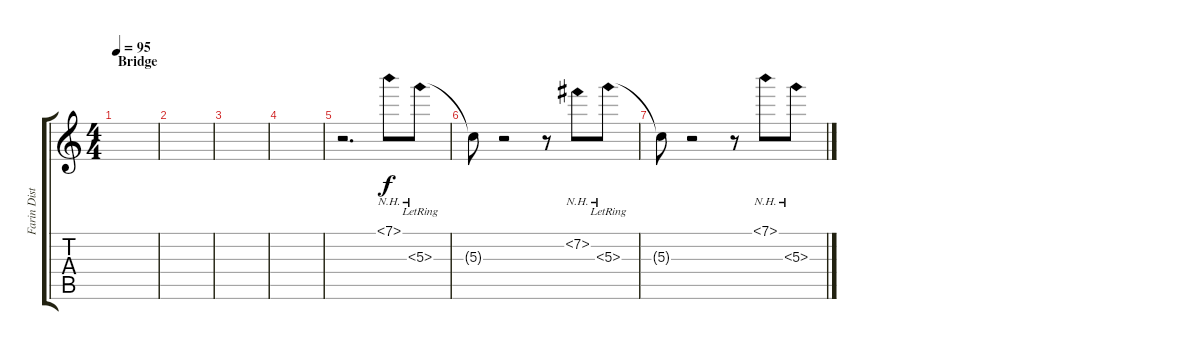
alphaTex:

\track ("Farin Dist II" "Farin Dist") {instrument distortionguitar}
\staff {score tabs}
\tuning (E4 B3 G3 D3 A2 E2) {hide}
\ts (4 4)
\section ("" "Bridge")
\tempo 95
\clef g2
\ks c
|
|
|
|
r.2{d} 7.1{nh}.8{dy f} 5.3{nh lr}.8 |
5.3{t}.8 r.2 r.8 7.2{nh}.8 5.3{nh lr}.8 |
5.3{t}.8 r.2 r.8 7.1{nh}.8 5.3{nh}.8
